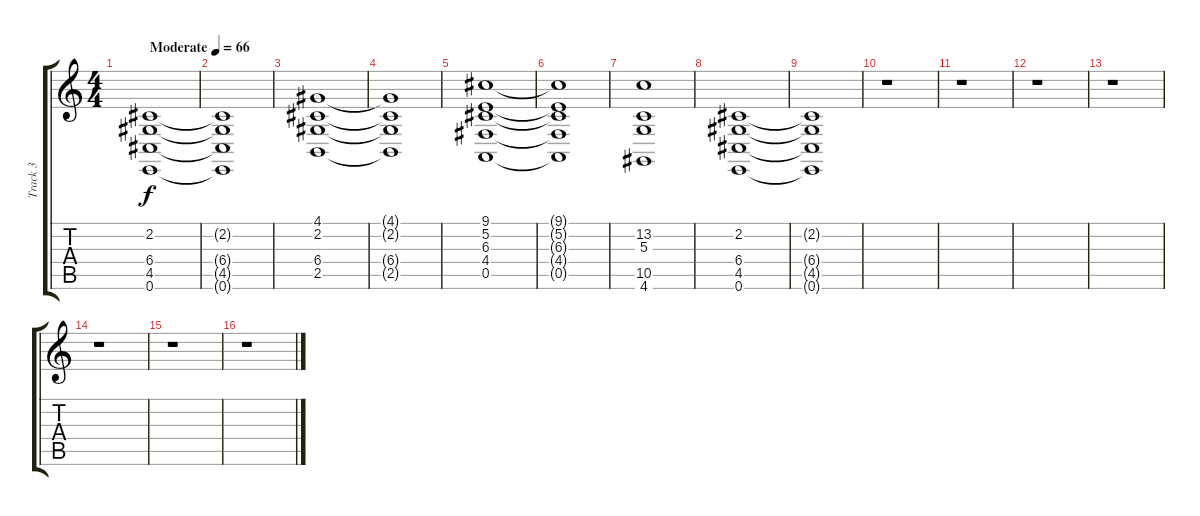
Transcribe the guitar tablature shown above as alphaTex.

\track ("Track 3" "Track 3") {instrument stringensemble2}
\staff {score tabs}
\tuning (E4 B3 G3 D3 A2 E2) {hide}
\ts (4 4)
\tempo (66 "Moderate")
\clef g2
\ks c
(2.2 6.4 4.5 0.6).1{dy f instrument stringensemble2} |
(2.2{t} 6.4{t} 4.5{t} 0.6{t}).1 |
(4.1 2.2 6.4 2.5).1 |
(4.1{t} 2.2{t} 6.4{t} 2.5{t}).1 |
(9.1 5.2 6.3 4.4 0.5).1 |
(9.1{t} 5.2{t} 6.3{t} 4.4{t} 0.5{t}).1 |
(13.2 5.3 10.5 4.6).1 |
(2.2 6.4 4.5 0.6).1 |
(2.2{t} 6.4{t} 4.5{t} 0.6{t}).1 |
r.1 |
r.1 |
r.1 |
r.1 |
r.1 |
r.1 |
r.1
